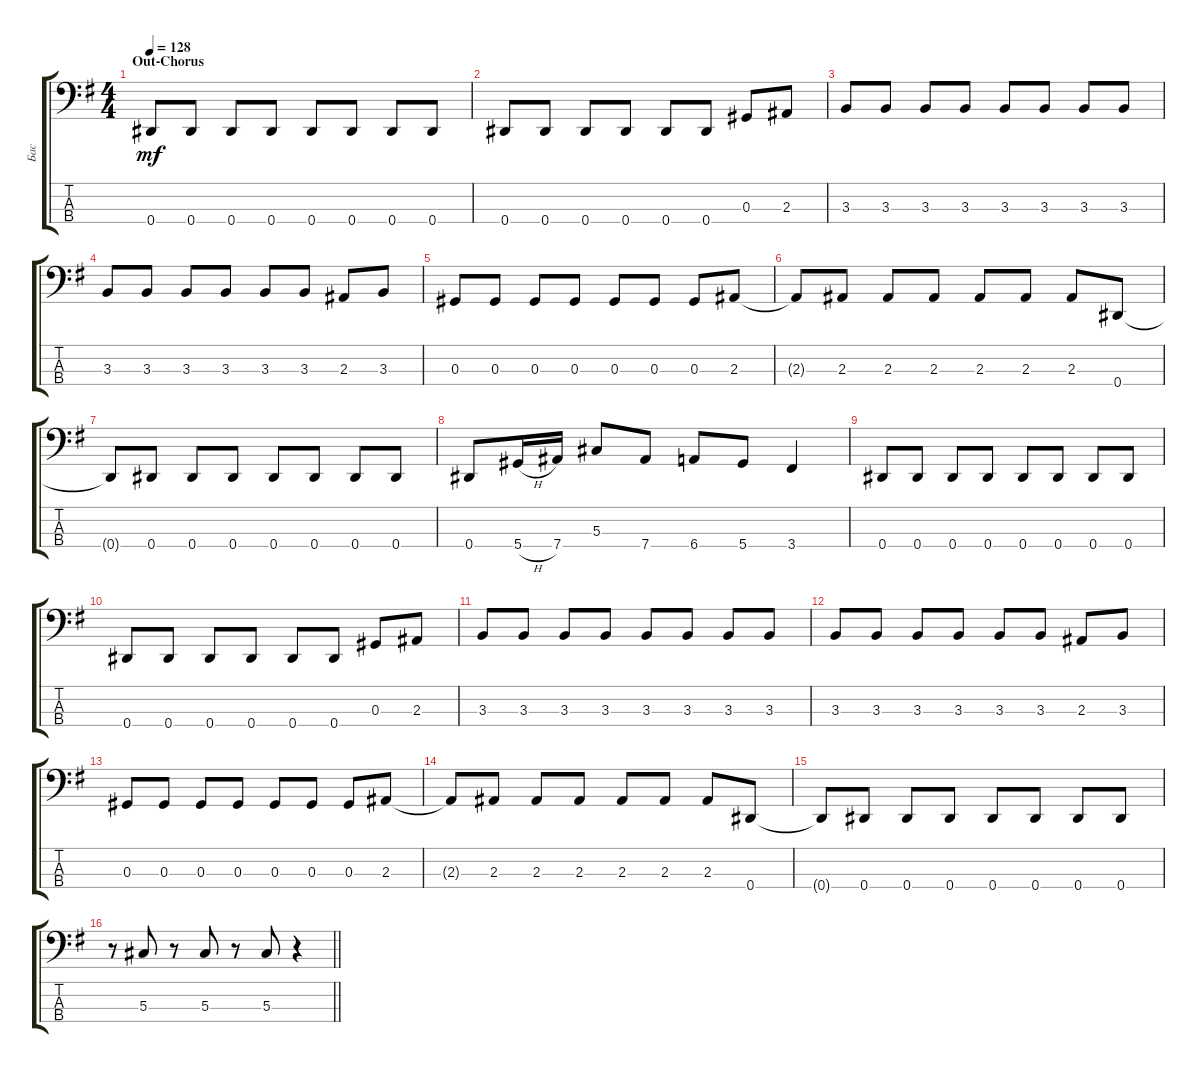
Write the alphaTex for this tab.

\track ("Бас" "Бас") {instrument electricbassfinger}
\staff {score tabs}
\tuning (Gb2 Db2 Ab1 Eb1) {hide}
\ts (4 4)
\section ("" "Out-Chorus")
\tempo 128
\clef f4
\ks eminor
0.4.8{dy mf} 0.4.8 0.4.8 0.4.8 0.4.8 0.4.8 0.4.8 0.4.8 |
0.4.8 0.4.8 0.4.8 0.4.8 0.4.8 0.4.8 0.3.8 2.3.8 |
3.3.8 3.3.8 3.3.8 3.3.8 3.3.8 3.3.8 3.3.8 3.3.8 |
3.3.8 3.3.8 3.3.8 3.3.8 3.3.8 3.3.8 2.3.8 3.3.8 |
0.3.8 0.3.8 0.3.8 0.3.8 0.3.8 0.3.8 0.3.8 2.3.8 |
2.3{t}.8 2.3.8 2.3.8 2.3.8 2.3.8 2.3.8 2.3.8 0.4.8 |
0.4{t}.8 0.4.8 0.4.8 0.4.8 0.4.8 0.4.8 0.4.8 0.4.8 |
0.4.8 5.4{h}.16 7.4.16 5.3.8 7.4.8 6.4.8 5.4.8 3.4.4 |
0.4.8 0.4.8 0.4.8 0.4.8 0.4.8 0.4.8 0.4.8 0.4.8 |
0.4.8 0.4.8 0.4.8 0.4.8 0.4.8 0.4.8 0.3.8 2.3.8 |
3.3.8 3.3.8 3.3.8 3.3.8 3.3.8 3.3.8 3.3.8 3.3.8 |
3.3.8 3.3.8 3.3.8 3.3.8 3.3.8 3.3.8 2.3.8 3.3.8 |
0.3.8 0.3.8 0.3.8 0.3.8 0.3.8 0.3.8 0.3.8 2.3.8 |
2.3{t}.8 2.3.8 2.3.8 2.3.8 2.3.8 2.3.8 2.3.8 0.4.8 |
0.4{t}.8 0.4.8 0.4.8 0.4.8 0.4.8 0.4.8 0.4.8 0.4.8 |
\barLineRight lightlight
r.8 5.3.8 r.8 5.3.8 r.8 5.3.8 r.4
